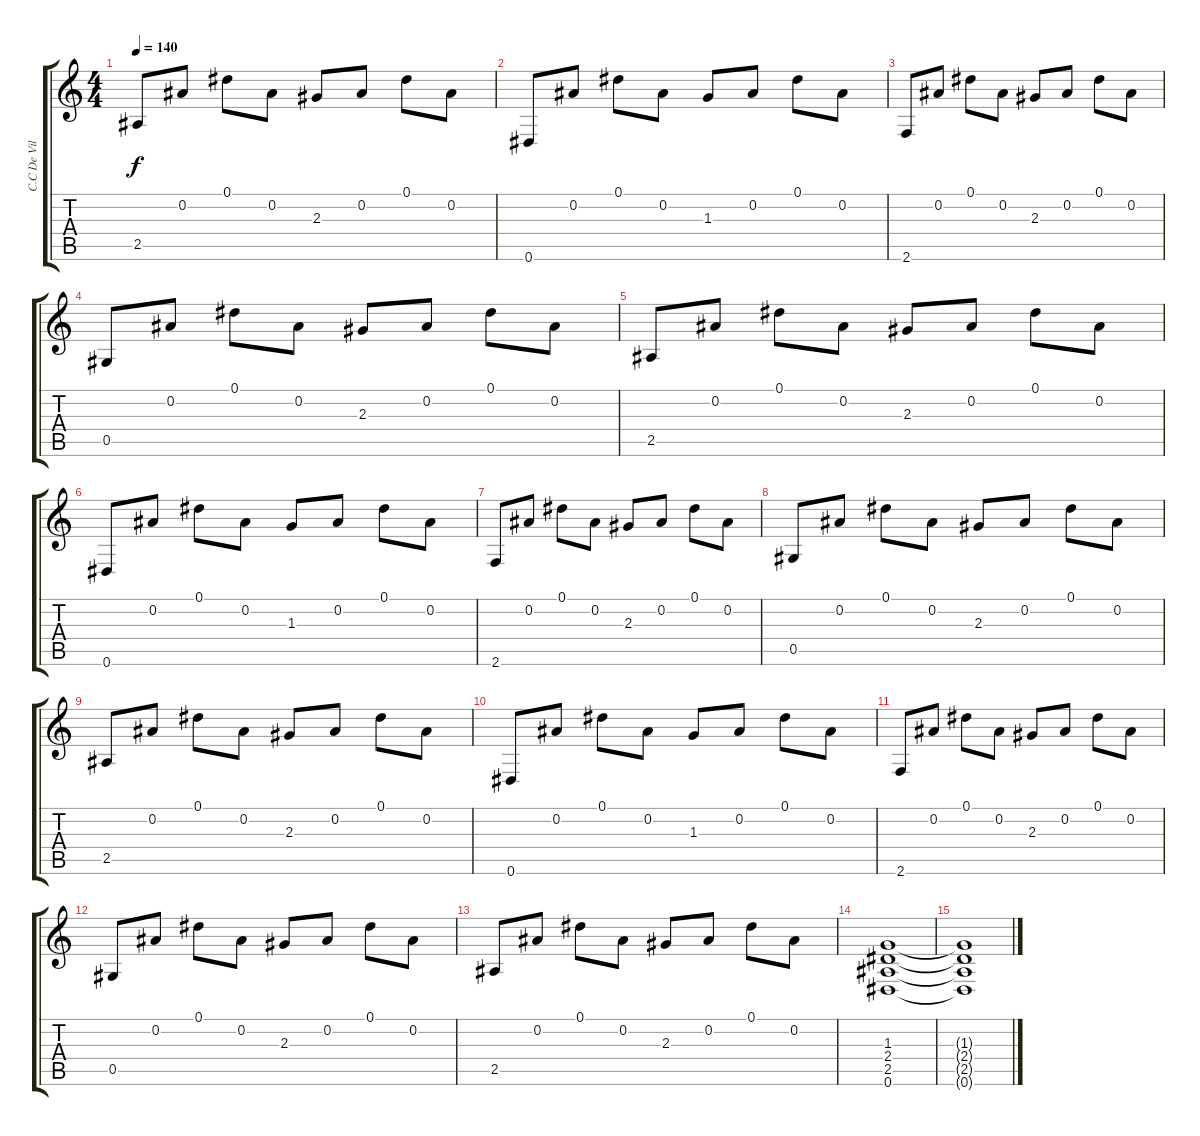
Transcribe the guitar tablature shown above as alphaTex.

\track ("C.C De Ville - Clean Guitar" "C.C De Vil") {instrument electricguitarclean}
\staff {score tabs}
\tuning (Eb4 Bb3 Gb3 Db3 Ab2 Eb2) {hide}
\ts (4 4)
\tempo 140
\clef g2
\ks c
2.5.8{dy f} 0.2.8 0.1.8 0.2.8 2.3.8 0.2.8 0.1.8 0.2.8 |
0.6.8 0.2.8 0.1.8 0.2.8 1.3.8 0.2.8 0.1.8 0.2.8 |
2.6.8 0.2.8 0.1.8 0.2.8 2.3.8 0.2.8 0.1.8 0.2.8 |
0.5.8 0.2.8 0.1.8 0.2.8 2.3.8 0.2.8 0.1.8 0.2.8 |
2.5.8 0.2.8 0.1.8 0.2.8 2.3.8 0.2.8 0.1.8 0.2.8 |
0.6.8 0.2.8 0.1.8 0.2.8 1.3.8 0.2.8 0.1.8 0.2.8 |
2.6.8 0.2.8 0.1.8 0.2.8 2.3.8 0.2.8 0.1.8 0.2.8 |
0.5.8 0.2.8 0.1.8 0.2.8 2.3.8 0.2.8 0.1.8 0.2.8 |
2.5.8 0.2.8 0.1.8 0.2.8 2.3.8 0.2.8 0.1.8 0.2.8 |
0.6.8 0.2.8 0.1.8 0.2.8 1.3.8 0.2.8 0.1.8 0.2.8 |
2.6.8 0.2.8 0.1.8 0.2.8 2.3.8 0.2.8 0.1.8 0.2.8 |
0.5.8 0.2.8 0.1.8 0.2.8 2.3.8 0.2.8 0.1.8 0.2.8 |
2.5.8 0.2.8 0.1.8 0.2.8 2.3.8 0.2.8 0.1.8 0.2.8 |
(1.3 2.4 2.5 0.6).1 |
(1.3{t} 2.4{t} 2.5{t} 0.6{t}).1
